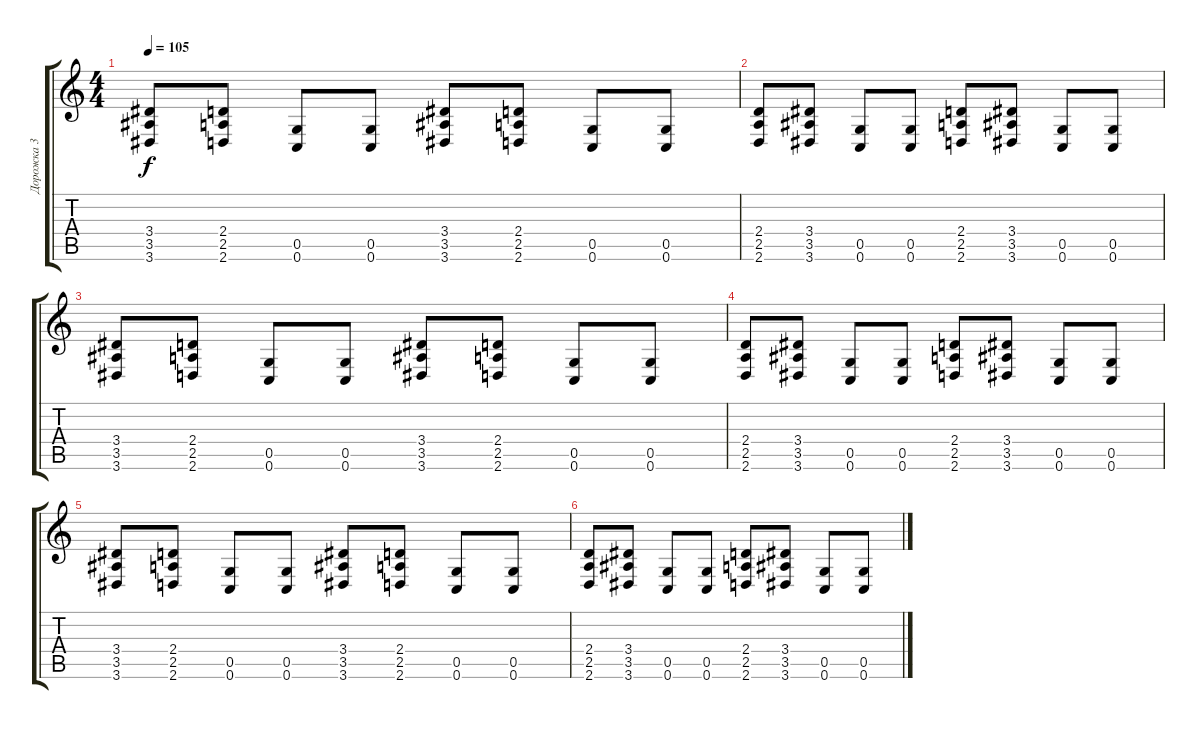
\track ("Дорожка 3" "Дорожка 3") {instrument distortionguitar}
\staff {score tabs}
\tuning (D4 A3 F3 C3 G2 C2) {hide}
\ts (4 4)
\tempo 105
\clef g2
\ks c
(3.4 3.5 3.6).8{dy f} (2.4 2.5 2.6).8 (0.5 0.6).8 (0.5 0.6).8 (3.4 3.5 3.6).8 (2.4 2.5 2.6).8 (0.5 0.6).8 (0.5 0.6).8 |
(2.4 2.5 2.6).8 (3.4 3.5 3.6).8 (0.5 0.6).8 (0.5 0.6).8 (2.4 2.5 2.6).8 (3.4 3.5 3.6).8 (0.5 0.6).8 (0.5 0.6).8 |
(3.4 3.5 3.6).8 (2.4 2.5 2.6).8 (0.5 0.6).8 (0.5 0.6).8 (3.4 3.5 3.6).8 (2.4 2.5 2.6).8 (0.5 0.6).8 (0.5 0.6).8 |
(2.4 2.5 2.6).8 (3.4 3.5 3.6).8 (0.5 0.6).8 (0.5 0.6).8 (2.4 2.5 2.6).8 (3.4 3.5 3.6).8 (0.5 0.6).8 (0.5 0.6).8 |
(3.4 3.5 3.6).8 (2.4 2.5 2.6).8 (0.5 0.6).8 (0.5 0.6).8 (3.4 3.5 3.6).8 (2.4 2.5 2.6).8 (0.5 0.6).8 (0.5 0.6).8 |
(2.4 2.5 2.6).8 (3.4 3.5 3.6).8 (0.5 0.6).8 (0.5 0.6).8 (2.4 2.5 2.6).8 (3.4 3.5 3.6).8 (0.5 0.6).8 (0.5 0.6).8
